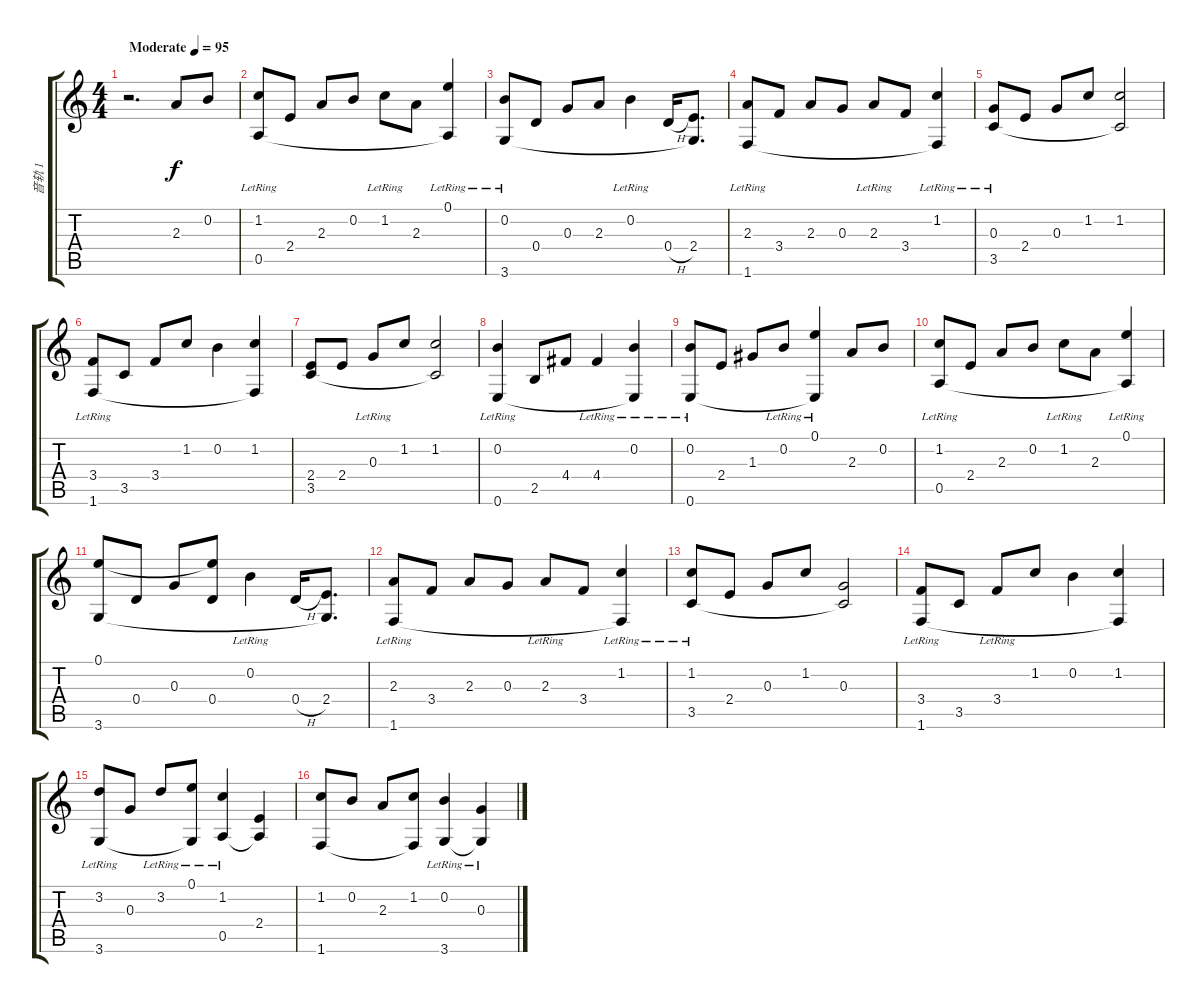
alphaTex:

\track ("音轨 1" "音轨 1") {instrument acousticguitarsteel}
\staff {score tabs}
\tuning (E4 B3 G3 D3 A2 E2) {hide}
\ts (4 4)
\tempo (95 "Moderate")
\clef g2
\ks c
r.2{d dy f instrument acousticguitarsteel} 2.3.8 0.2.8 |
(1.2{lr} 0.5).8 2.4.8 2.3.8 0.2.8 1.2{lr}.8 2.3.8 (0.1{lr} 0.5{t}).4 |
(0.2{lr} 3.6).8 0.4.8 0.3.8 2.3.8 0.2{lr}.4 0.4{h}.16 (2.4 3.6{t}).8{d} |
(2.3{lr} 1.6).8 3.4.8 2.3.8 0.3.8 2.3{lr}.8 3.4.8 (1.2{lr} 1.6{t}).4 |
(0.3{lr} 3.5).8 2.4.8{txt ""} 0.3.8 1.2.8 (1.2 3.5{t}).2 |
(3.4{lr} 1.6).8 3.5.8 3.4.8 1.2.8 0.2.4 (1.2 1.6{t}).4 |
(2.4 3.5).8 2.4.8 0.3{lr}.8 1.2.8 (1.2 3.5{t}).2 |
(0.2{lr} 0.6).4 2.5.8 4.4.8 4.4{lr}.4 (0.2{lr} 0.6{t}).4 |
(0.2{lr} 0.6).8 2.4.8 1.3.8 0.2{lr}.8 (0.1{lr} 0.6{t}).4 2.3.8 0.2.8 |
(1.2{lr} 0.5).8 2.4.8 2.3.8 0.2.8 1.2{lr}.8 2.3.8 (0.1{lr} 0.5{t}).4 |
(0.1 3.6).8 0.4.8 0.3.8 (0.1{t} 0.4).8 0.2{lr}.4 0.4{h}.16 (2.4 3.6{t}).8{d} |
(2.3{lr} 1.6).8 3.4.8 2.3.8 0.3.8 2.3{lr}.8 3.4.8 (1.2{lr} 1.6{t}).4 |
(1.2{lr} 3.5).8 2.4.8 0.3.8 1.2.8 (0.3 3.5{t}).2 |
(3.4{lr} 1.6).8 3.5.8 3.4{lr}.8 1.2.8 0.2.4 (1.2 1.6{t}).4 |
(3.2{lr} 3.6).8 0.3.8 3.2{lr}.8 (0.1{lr} 3.6{t}).8 (1.2{lr} 0.5).4 (2.4 0.5{t}).4 |
(1.2 1.6).8 0.2.8 2.3.8 (1.2 1.6{t}).8 (0.2{lr} 3.6).4 (0.3{lr} 3.6{t}).4
